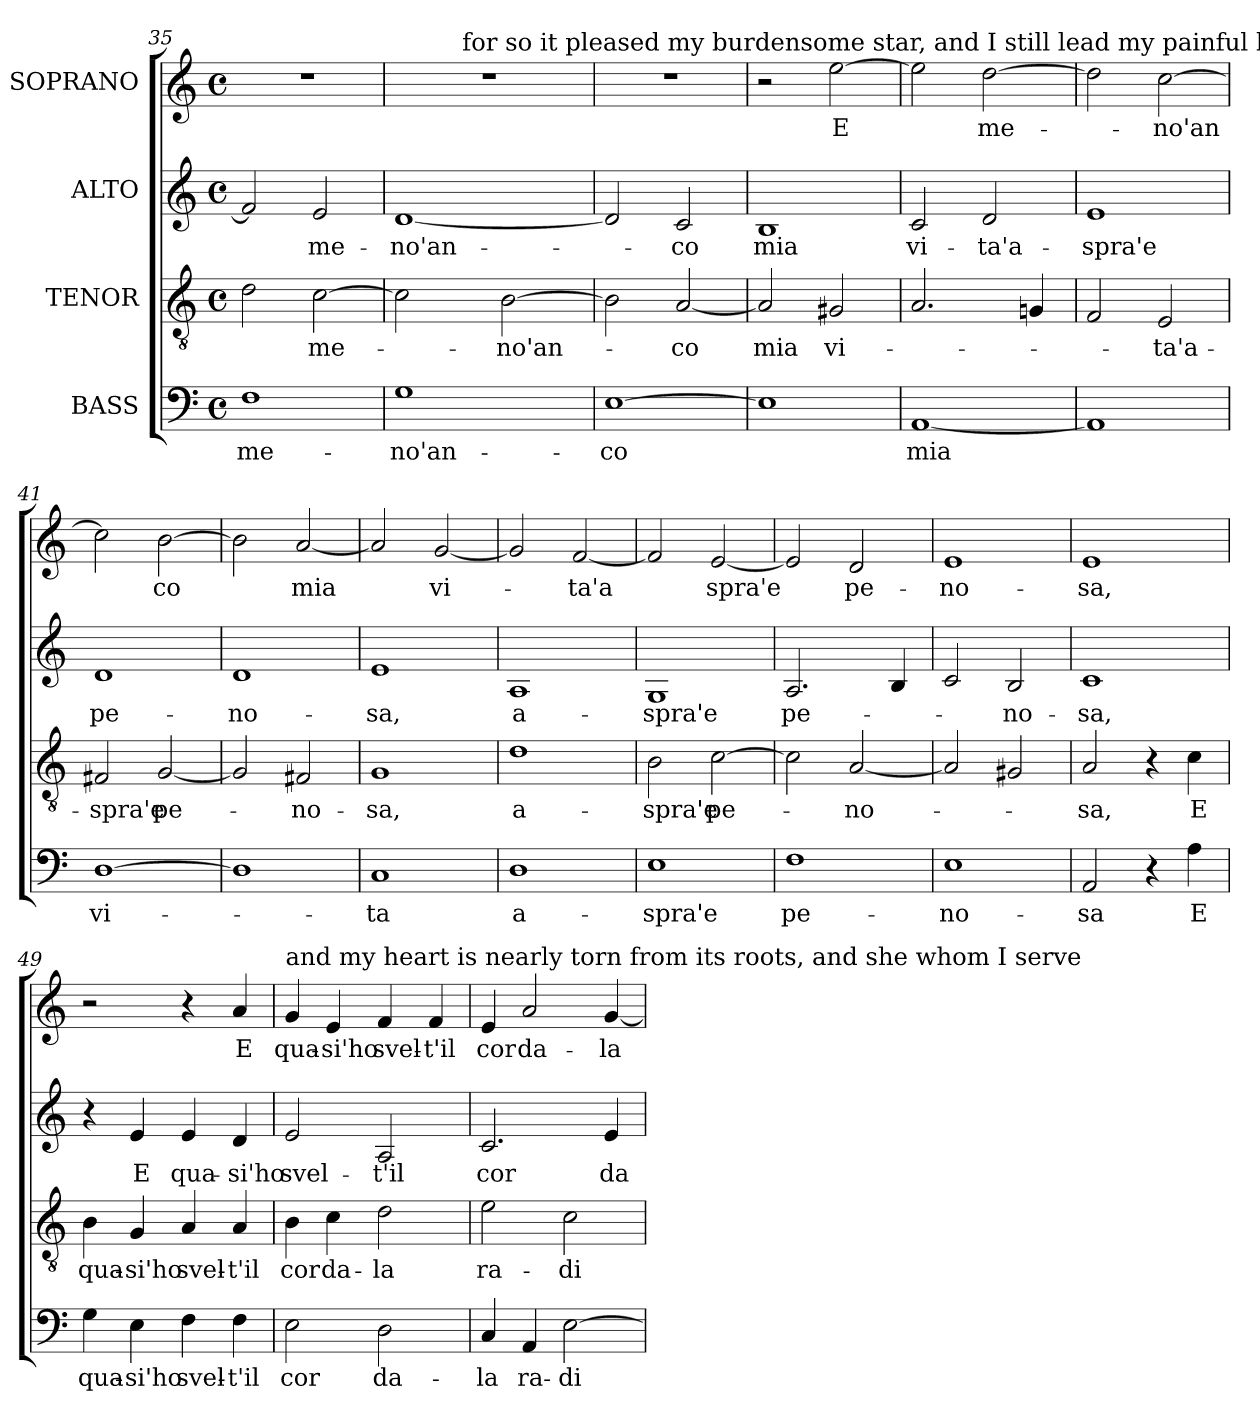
**kern	**text	**kern	**text	**kern	**text	**kern	**text
*part4	*part4	*part3	*part3	*part2	*part2	*part1	*part1
*staff4	*staff4	*staff3	*staff3	*staff2	*staff2	*staff1	*staff1
*I"BASS	*	*I"TENOR	*	*I"ALTO	*	*I"SOPRANO	*
!!LO:LB:g=z
*clefF4	*	*clefGv2	*	*clefG2	*	*clefG2	*
*k[]	*	*k[]	*	*k[]	*	*k[]	*
*C:	*	*C:	*	*C:	*	*C:	*
*M4/4	*	*M4/4	*	*M4/4	*	*M4/4	*
*met(c)	*	*met(c)	*	*met(c)	*	*met(c)	*
=35	=35	=35	=35	=35	=35	=35	=35
!	!LO:LY:b	!	!	!	!	!	!
1F	me-	2d\	.	2f/]	.	1r	.
!	!	!	!LO:LY:b	!	!LO:LY:b	!	!
.	.	[>2c\	me-	2e/	me-	.	.
=36	=36	=36	=36	=36	=36	=36	=36
!	!LO:LY:b	!	!	!	!LO:LY:b	!	!
*	*	*	*	*	*	*^	*
1G	-no'an-	2c\]	.	[<1d	-no'an-	1r	4ryy	.
.	.	.	.	.	.	.	16ryy	.
!	!	!	!	!	!	!	!LO:TX:a:t=for so it pleased my burdensome star, and I still lead my painful hard life life,	!
.	.	.	.	.	.	.	2ryy	.
!	!	!	!LO:LY:b	!	!	!	!	!
.	.	[>2B\	-no'an-	.	.	.	.	.
.	.	.	.	.	.	.	8.ryy	.
=37	=37	=37	=37	=37	=37	=37	=37	=37
!	!LO:LY:b	!	!	!	!	!	!	!
*	*	*	*	*	*	*v	*v	*
[>1E	-co	2B\]	.	2d/]	.	1r	.
!	!	!	!LO:LY:b	!	!LO:LY:b	!	!
.	.	[<2A/	-co	2c/	-co	.	.
=38	=38	=38	=38	=38	=38	=38	=38
!	!	!	!LO:LY:b	!	!LO:LY:b	!	!
1E]	.	2A/]	mia	1B	mia	2r	.
!	!	!	!LO:LY:b	!	!	!	!LO:LY:b
.	.	2G#X/	vi-	.	.	[>2ee\	E
=39	=39	=39	=39	=39	=39	=39	=39
!	!LO:LY:b	!	!	!	!LO:LY:b	!	!
[<1AA	mia	2.A/	.	2c/	vi-	2ee\]	.
!	!	!	!	!	!LO:LY:b	!	!LO:LY:b
.	.	.	.	2d/	-ta'a-	[>2dd\	me-
.	.	4Gn/	.	.	.	.	.
=40	=40	=40	=40	=40	=40	=40	=40
!	!	!	!	!	!LO:LY:b	!	!
1AA]	.	2F/	.	1e	-spra'e	2dd\]	.
!	!	!	!LO:LY:b	!	!	!	!LO:LY:b
.	.	2E/	-ta'a-	.	.	[>2cc\	-no'an
=41	=41	=41	=41	=41	=41	=41	=41
!	!LO:LY:b	!	!LO:LY:b	!	!LO:LY:b	!	!
[>1D	vi-	2F#X/	-spra'e	1d	pe-	2cc\]	.
!	!	!	!LO:LY:b	!	!	!	!LO:LY:b
.	.	[>2G/	pe-	.	.	[>2b\	co
!!LO:PB:g=z
=42	=42	=42	=42	=42	=42	=42	=42
!	!	!	!	!	!LO:LY:b	!	!
1D]	.	2G/]	.	1d	-no-	2b\]	.
!	!	!	!LO:LY:b	!	!	!	!LO:LY:b
.	.	2F#X/	-no-	.	.	[<2a/	mia
=43	=43	=43	=43	=43	=43	=43	=43
!	!LO:LY:b	!	!LO:LY:b	!	!LO:LY:b	!	!
1C	-ta	1G	-sa,	1e	-sa,	2a/]	.
!	!	!	!	!	!	!	!LO:LY:b
.	.	.	.	.	.	[<2g/	vi-
=44	=44	=44	=44	=44	=44	=44	=44
!	!LO:LY:b:rj	!	!LO:LY:b:rj	!	!LO:LY:b:rj	!	!
1D	a-	1d	a-	1A	a-	2g/]	.
!	!	!	!	!	!	!	!LO:LY:b
.	.	.	.	.	.	[<2f/	-ta'a
=45	=45	=45	=45	=45	=45	=45	=45
!	!LO:LY:b	!	!LO:LY:b	!	!LO:LY:b	!	!
1E	-spra'e	2B\	-spra'e	1G	-spra'e	2f/]	.
!	!	!	!LO:LY:b	!	!	!	!LO:LY:b
.	.	[>2c\	pe-	.	.	[<2e/	spra'e
=46	=46	=46	=46	=46	=46	=46	=46
!	!LO:LY:b	!	!	!	!LO:LY:b	!	!
1F	pe-	2c\]	.	2.A/	pe-	2e/]	.
!	!	!	!LO:LY:b	!	!	!	!LO:LY:b
.	.	[<2A/	-no-	.	.	2d/	pe-
.	.	.	.	4B/	.	.	.
=47	=47	=47	=47	=47	=47	=47	=47
!	!LO:LY:b	!	!	!	!	!	!LO:LY:b
1E	-no-	2A/]	.	2c/	.	1e	-no-
!	!	!	!	!	!LO:LY:b	!	!
.	.	2G#X/	.	2B/	-no-	.	.
=48	=48	=48	=48	=48	=48	=48	=48
!	!LO:LY:b	!	!LO:LY:b	!	!LO:LY:b	!	!LO:LY:b
2AA/	-sa	2A/	-sa,	1c	-sa,	1e	-sa,
4r	.	4r	.	.	.	.	.
!	!LO:LY:b	!	!LO:LY:b	!	!	!	!
4A\	E	4c\	E	.	.	.	.
!!LO:LB:g=z
=49	=49	=49	=49	=49	=49	=49	=49
!	!LO:LY:b	!	!LO:LY:b	!	!	!	!
4G\	qua-	4B\	qua-	4r	.	2r	.
!	!LO:LY:b	!	!LO:LY:b	!	!LO:LY:b	!	!
4E\	-si'ho	4G/	-si'ho	4e/	E	.	.
!	!LO:LY:b	!	!LO:LY:b	!	!LO:LY:b	!	!
4F\	svel-	4A/	svel-	4e/	qua-	4r	.
!	!LO:LY:b	!	!LO:LY:b	!	!LO:LY:b	!	!LO:LY:b
4F\	-t'il	4A/	-t'il	4d/	-si'ho	4a/	E
=50	=50	=50	=50	=50	=50	=50	=50
!	!	!	!	!	!	!LO:TX:a:t=and my heart is nearly torn from its roots, and she whom I serve	!
!	!LO:LY:b	!	!LO:LY:b	!	!LO:LY:b	!	!LO:LY:b
2E\	cor	4B\	cor	2e/	svel-	4g/	qua-
!	!	!	!LO:LY:b	!	!	!	!LO:LY:b
.	.	4c\	da-	.	.	4e/	-si'ho
!	!LO:LY:b	!	!LO:LY:b	!	!LO:LY:b	!	!LO:LY:b
2D\	da-	2d\	-la	2A/	-t'il	4f/	svel-
!	!	!	!	!	!	!	!LO:LY:b
.	.	.	.	.	.	4f/	-t'il
=51	=51	=51	=51	=51	=51	=51	=51
!	!LO:LY:b	!	!LO:LY:b	!	!LO:LY:b	!	!LO:LY:b
4C/	-la	2e\	ra-	2.c/	cor	4e/	cor
!	!LO:LY:b	!	!	!	!	!	!LO:LY:b
4AA/	ra-	.	.	.	.	2a/	da-
!	!LO:LY:b	!	!LO:LY:b	!	!	!	!
[>2E\	-di-	2c\	-di-	.	.	.	.
!	!	!	!	!	!LO:LY:b	!	!LO:LY:b
.	.	.	.	4e/	da-	[<4g/	-la
=	=	=	=	=	=	=	=
*-	*-	*-	*-	*-	*-	*-	*-
